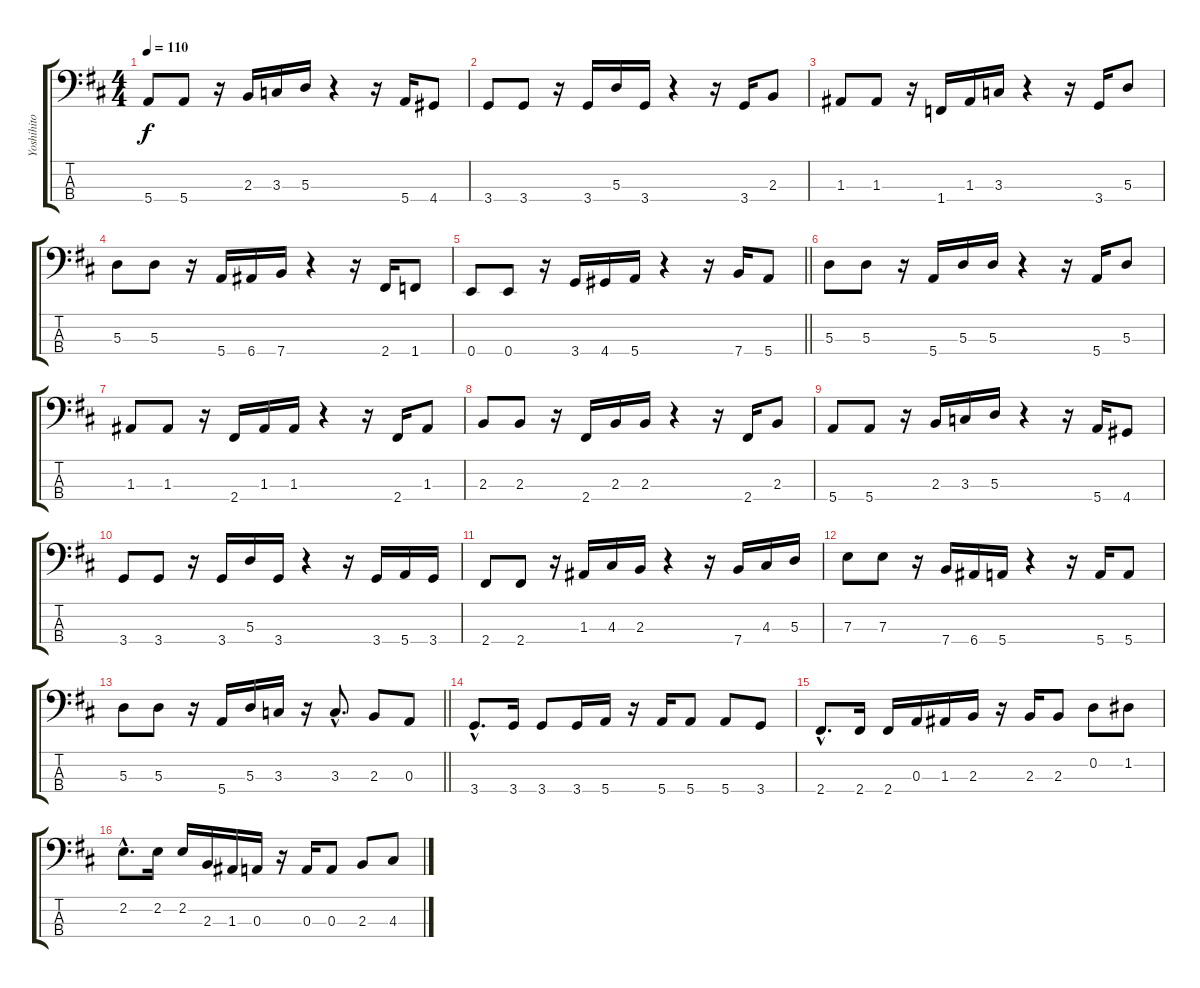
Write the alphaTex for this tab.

\track ("Yoshihito Onda" "Yoshihito ") {instrument electricbasspick}
\staff {score tabs}
\tuning (G2 D2 A1 E1) {hide}
\ts (4 4)
\tempo 110
\clef f4
\ks d
5.4.8{dy f} 5.4.8 r.16 2.3.16 3.3.16 5.3.16 r.4 r.16 5.4.16 4.4.8 |
3.4.8 3.4.8 r.16 3.4.16 5.3.16 3.4.16 r.4 r.16 3.4.16 2.3.8 |
1.3.8 1.3.8 r.16 1.4.16 1.3.16 3.3.16 r.4 r.16 3.4.16 5.3.8 |
5.3.8 5.3.8 r.16 5.4.16 6.4.16 7.4.16 r.4 r.16 2.4.16 1.4.8 |
\barLineRight lightlight
0.4.8 0.4.8 r.16 3.4.16 4.4.16 5.4.16 r.4 r.16 7.4.16 5.4.8 |
5.3.8 5.3.8 r.16 5.4.16 5.3.16 5.3.16 r.4 r.16 5.4.16 5.3.8 |
1.3.8 1.3.8 r.16 2.4.16 1.3.16 1.3.16 r.4 r.16 2.4.16 1.3.8 |
2.3.8 2.3.8 r.16 2.4.16 2.3.16 2.3.16 r.4 r.16 2.4.16 2.3.8 |
5.4.8 5.4.8 r.16 2.3.16 3.3.16 5.3.16 r.4 r.16 5.4.16 4.4.8 |
3.4.8 3.4.8 r.16 3.4.16 5.3.16 3.4.16 r.4 r.16 3.4.16 5.4.16 3.4.16 |
2.4.8 2.4.8 r.16 1.3.16 4.3.16 2.3.16 r.4 r.16 7.4.16 4.3.16 5.3.16 |
7.3.8 7.3.8 r.16 7.4.16 6.4.16 5.4.16 r.4 r.16 5.4.16 5.4.8 |
\barLineRight lightlight
5.3.8 5.3.8 r.16 5.4.16 5.3.16 3.3.16 r.16 3.3{hac}.8{d} 2.3.8 0.3.8 |
3.4{hac}.8{d} 3.4.16 3.4.8 3.4.16 5.4.16 r.16 5.4.16 5.4.8 5.4.8 3.4.8 |
2.4{hac}.8{d} 2.4.16 2.4.16 0.3.16 1.3.16 2.3.16 r.16 2.3.16 2.3.8 0.2.8 1.2.8 |
2.2{hac}.8{d} 2.2.16 2.2.16 2.3.16 1.3.16 0.3.16 r.16 0.3.16 0.3.8 2.3.8 4.3.8
